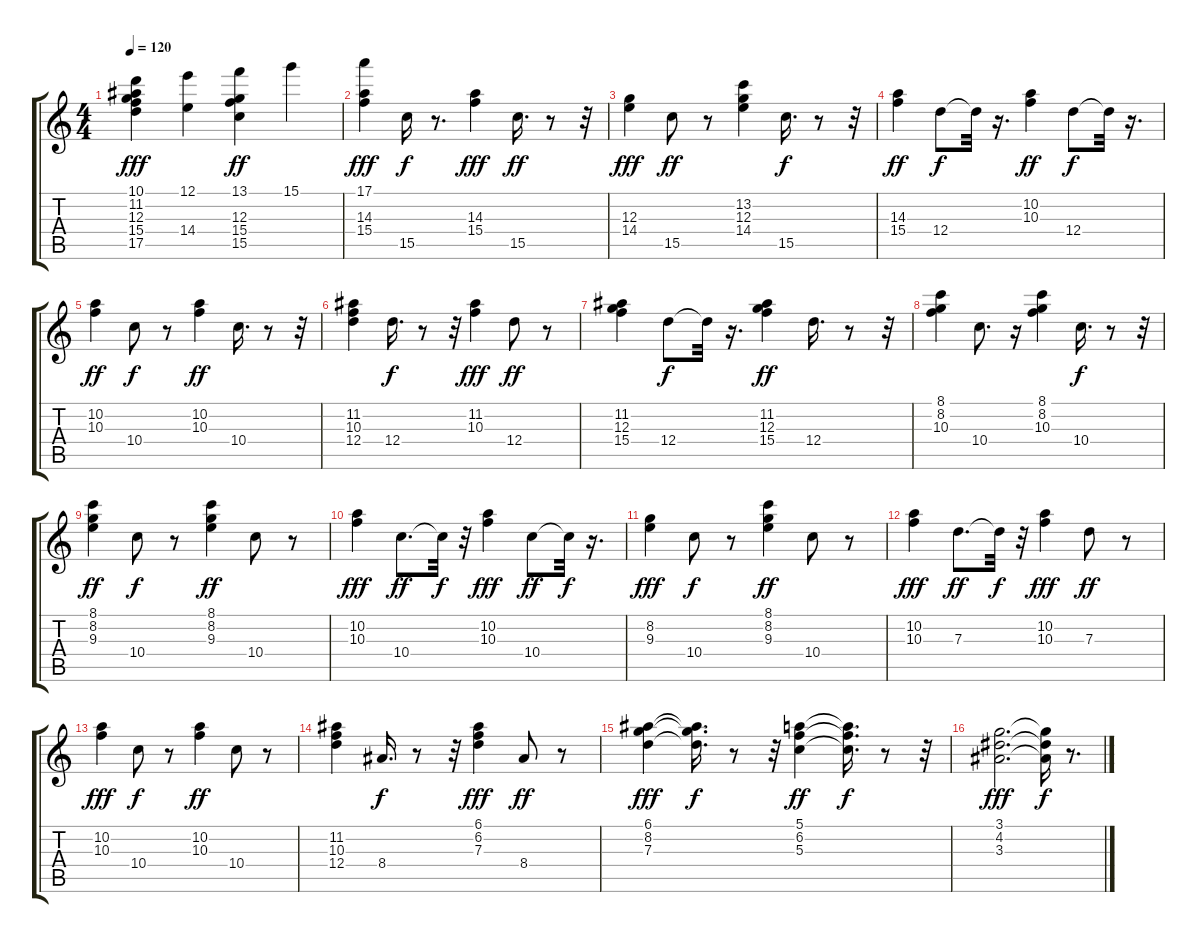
\track "" {instrument acousticguitarsteel}
\staff {score tabs}
\tuning (E4 B3 G3 D3 A2 E2) {hide}
\ts (4 4)
\tempo 120
\clef g2
\ks c
(10.1 11.2 12.3 15.4 17.5).4{dy fff} (12.1 14.4).4 (13.1 12.3 15.4 15.5).4{dy ff} 15.1.4 |
(17.1 14.3 15.4).4{dy fff} 15.5.16{dy f} r.8{d} (14.3 15.4).4{dy fff} 15.5.16{d dy ff} r.8 r.32 |
(12.3 14.4).4{dy fff} 15.5.8{dy ff} r.8 (13.2 12.3 14.4).4 15.5.16{d dy f} r.8 r.32 |
(14.3 15.4).4{dy ff} 12.4.8{dy f} 12.4{t}.32 r.16{d} (10.2 10.3).4{dy ff} 12.4.8{dy f} 12.4{t}.32 r.16{d} |
(10.2 10.3).4{dy ff} 10.4.8{dy f} r.8 (10.2 10.3).4{dy ff} 10.4.16{d} r.8 r.32 |
(11.2 10.3 12.4).4 12.4.16{d dy f} r.8 r.32 (11.2 10.3).4{dy fff} 12.4.8{dy ff} r.8 |
(11.2 12.3 15.4).4 12.4.8{dy f} 12.4{t}.32 r.16{d} (11.2 12.3 15.4).4{dy ff} 12.4.16{d} r.8 r.32 |
(8.1 8.2 10.3).4 10.4.8{d} r.16 (8.1 8.2 10.3).4 10.4.16{d dy f} r.8 r.32 |
(8.1 8.2 9.3).4{dy ff} 10.4.8{dy f} r.8 (8.1 8.2 9.3).4{dy ff} 10.4.8 r.8 |
(10.2 10.3).4{dy fff} 10.4.8{d dy ff} 10.4{t}.32{dy f} r.32 (10.2 10.3).4{dy fff} 10.4.8{dy ff} 10.4{t}.32{dy f} r.16{d} |
(8.2 9.3).4{dy fff} 10.4.8{dy f} r.8 (8.1 8.2 9.3).4{dy ff} 10.4.8 r.8 |
(10.2 10.3).4{dy fff} 7.3.8{d dy ff} 7.3{t}.32{dy f} r.32 (10.2 10.3).4{dy fff} 7.3.8{dy ff} r.8 |
(10.2 10.3).4{dy fff} 10.4.8{dy f} r.8 (10.2 10.3).4{dy ff} 10.4.8 r.8 |
(11.2 10.3 12.4).4 8.4.16{d dy f} r.8 r.32 (6.1 6.2 7.3).4{dy fff} 8.4.8{dy ff} r.8 |
(6.1 8.2 7.3).4{dy fff} (6.1{t} 8.2{t} 7.3{t}).16{d dy f} r.8 r.32 (5.1 6.2 5.3).4{dy ff} (5.1{t} 6.2{t} 5.3{t}).16{d dy f} r.8 r.32 |
(3.1 4.2 3.3).2{d dy fff} (3.1{t} 4.2{t} 3.3{t}).16{dy f} r.8{d}
